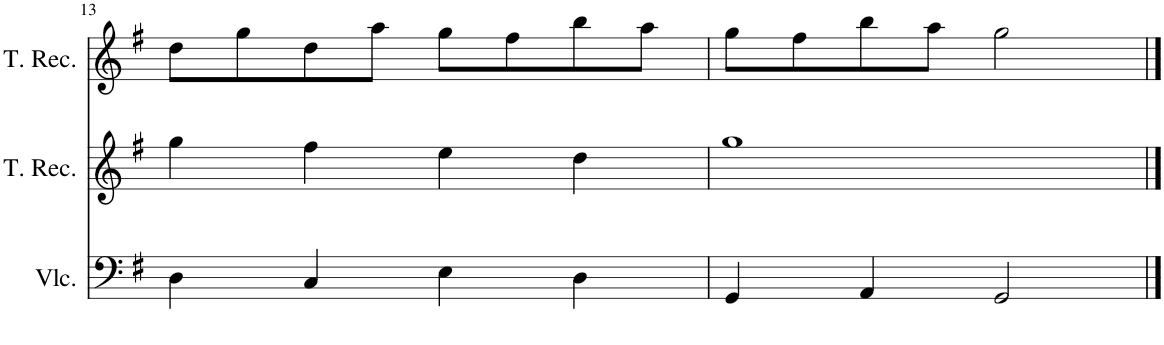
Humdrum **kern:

**kern	**kern	**kern
*part3	*part2	*part1
*staff3	*staff2	*staff1
*I"Violoncello	*I"Tenor Recorder	*I"Tenor Recorder
*I'Vlc.	*I'T. Rec.	*I'T. Rec.
!!LO:PB:g=z
*clefF4	*clefG2	*clefG2
*k[f#]	*k[f#]	*k[f#]
*M4/4	*M4/4	*M4/4
=13	=13	=13
4D\	4gg\	8dd\L
.	.	8gg\
4C/	4ff#\	8dd\
.	.	8aa\J
4E\	4ee\	8gg\L
.	.	8ff#\
4D\	4dd\	8bb\
.	.	8aa\J
=14	=14	=14
4GG/	1gg	8gg\L
.	.	8ff#\
4AA/	.	8bb\
.	.	8aa\J
2GG/	.	2gg\
==	==	==
*-	*-	*-
